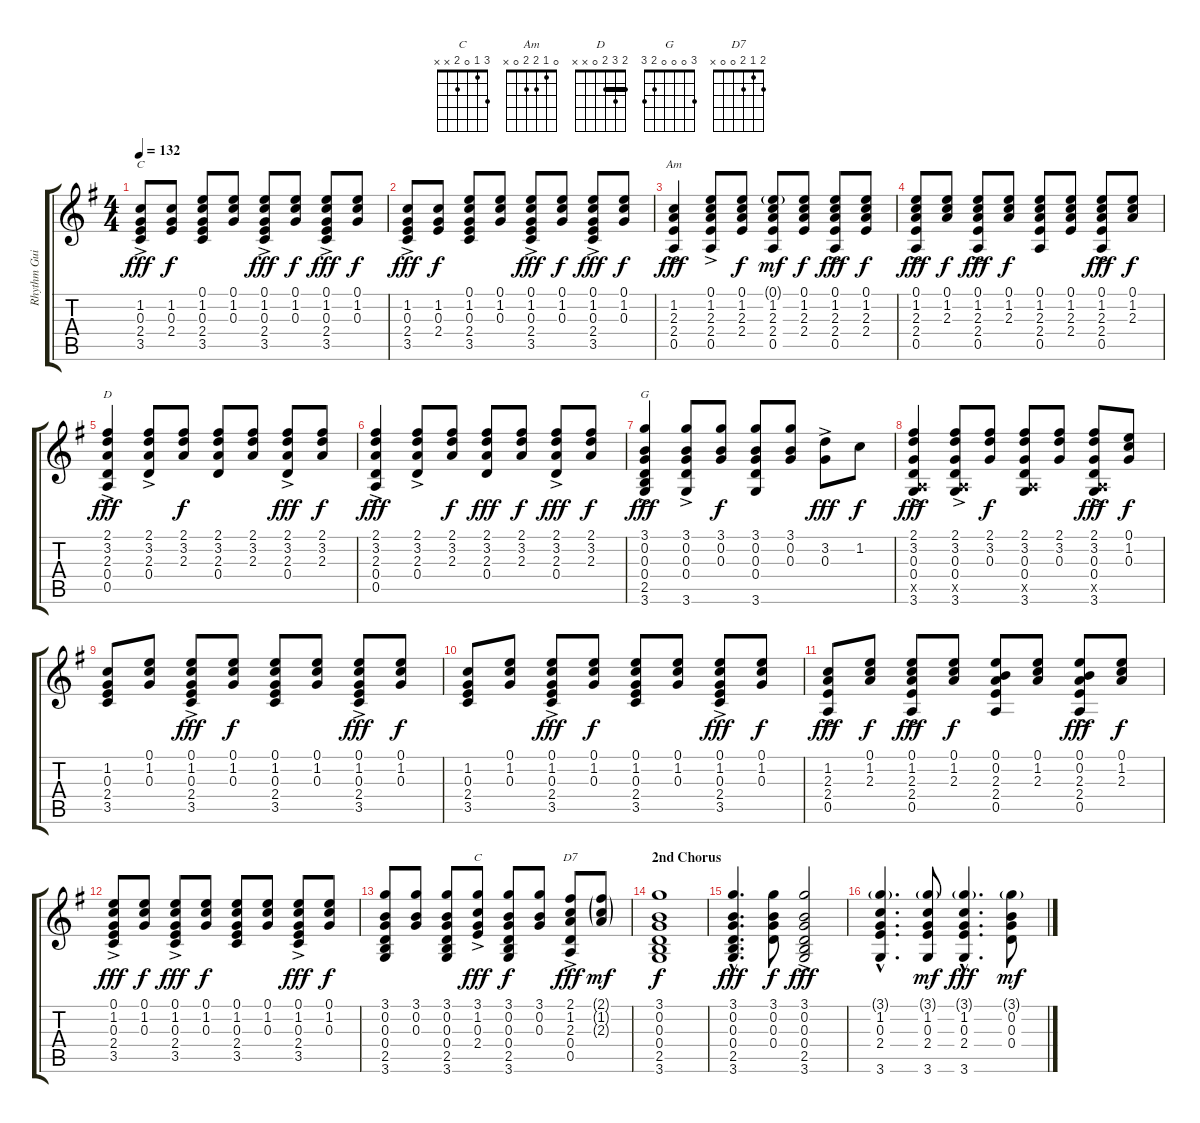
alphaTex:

\track ("Rhythm Guitar" "Rhythm Gui") {instrument acousticguitarnylon}
\staff {score tabs}
\tuning (E4 B3 G3 D3 A2 E2) {hide}
\chord ("C" 0 1 0 2 3 x)
\chord ("Am" 0 1 2 2 0 x)
\chord ("D" 2 3 2 0 x x) {barre 2}
\chord ("G" 3 0 0 0 2 3)
\chord ("C" 3 1 0 2 x x)
\chord ("D7" 2 1 2 0 0 x)
\ts (4 4)
\tempo 132
\clef g2
\ks g
(1.2{ac} 0.3 2.4 3.5).8{ch "C" dy fff} (1.2 0.3 2.4).8{dy f} (0.1 1.2 0.3 2.4 3.5).8 (0.1 1.2 0.3).8 (0.1{ac} 1.2 0.3 2.4 3.5).8{dy fff} (0.1 1.2 0.3).8{dy f} (0.1{ac} 1.2 0.3 2.4 3.5).8{dy fff} (0.1 1.2 0.3).8{dy f} |
(1.2{ac} 0.3 2.4 3.5).8{dy fff} (1.2 0.3 2.4).8{dy f} (0.1 1.2 0.3 2.4 3.5).8 (0.1 1.2 0.3).8 (0.1{ac} 1.2 0.3 2.4 3.5).8{dy fff} (0.1 1.2 0.3).8{dy f} (0.1{ac} 1.2 0.3 2.4 3.5).8{dy fff} (0.1 1.2 0.3).8{dy f} |
(1.2{ac} 2.3 2.4 0.5).4{ch "Am" dy fff} (0.1{ac} 1.2 2.3 2.4 0.5).8 (0.1 1.2 2.3 2.4).8{dy f} (0.1{g} 1.2 2.3 2.4 0.5).8{dy mf} (0.1 1.2 2.3 2.4).8{dy f} (0.1{ac} 1.2 2.3 2.4 0.5).8{dy fff} (0.1 1.2 2.3 2.4).8{dy f} |
(0.1{ac} 1.2 2.3 2.4 0.5).8{dy fff} (0.1 1.2 2.3).8{dy f} (0.1{ac} 1.2 2.3 2.4 0.5).8{dy fff} (0.1 1.2 2.3).8{dy f} (0.1 1.2 2.3 2.4 0.5).8 (0.1 1.2 2.3 2.4).8 (0.1{ac} 1.2 2.3 2.4 0.5).8{dy fff} (0.1 1.2 2.3).8{dy f} |
(2.1{ac} 3.2 2.3 0.4 0.5).4{ch "D" dy fff} (2.1{ac} 3.2 2.3 0.4).8 (2.1 3.2 2.3).8{dy f} (2.1 3.2 2.3 0.4).8 (2.1 3.2 2.3).8 (2.1{ac} 3.2 2.3 0.4).8{dy fff} (2.1 3.2 2.3).8{dy f} |
(2.1{ac} 3.2 2.3 0.4 0.5).4{dy fff} (2.1{ac} 3.2 2.3 0.4).8 (2.1 3.2 2.3).8{dy f} (2.1 3.2 2.3 0.4).8{dy fff} (2.1 3.2 2.3).8{dy f} (2.1{ac} 3.2 2.3 0.4).8{dy fff} (2.1 3.2 2.3).8{dy f} |
(3.1{ac} 0.2 0.3 0.4 2.5 3.6).4{ch "G" dy fff} (3.1{ac} 0.2 0.3 0.4 3.6).8 (3.1 0.2 0.3).8{dy f} (3.1 0.2 0.3 0.4 3.6).8 (3.1 0.2 0.3).8 (3.2{ac} 0.3).8{dy fff} 1.2.8{dy f} |
(2.1{ac} 3.2 0.3 0.4 0.5{x} 3.6).4{dy fff} (2.1{ac} 3.2 0.3 0.4 0.5{x} 3.6).8 (2.1 3.2 0.3).8{dy f} (2.1 3.2 0.3 0.4 0.5{x} 3.6).8 (2.1 3.2 0.3).8 (2.1{ac} 3.2 0.3 0.4 0.5{x} 3.6).8{dy fff} (0.1 1.2 0.3).8{dy f} |
(1.2 0.3 2.4 3.5).8 (0.1 1.2 0.3).8 (0.1{ac} 1.2 0.3 2.4 3.5).8{dy fff} (0.1 1.2 0.3).8{dy f} (0.1 1.2 0.3 2.4 3.5).8 (0.1 1.2 0.3).8 (0.1{ac} 1.2 0.3 2.4 3.5).8{dy fff} (0.1 1.2 0.3).8{dy f} |
(1.2 0.3 2.4 3.5).8 (0.1 1.2 0.3).8 (0.1{ac} 1.2 0.3 2.4 3.5).8{dy fff} (0.1 1.2 0.3).8{dy f} (0.1 1.2 0.3 2.4 3.5).8 (0.1 1.2 0.3).8 (0.1{ac} 1.2 0.3 2.4 3.5).8{dy fff} (0.1 1.2 0.3).8{dy f} |
(1.2{ac} 2.3 2.4 0.5).8{dy fff} (0.1 1.2 2.3).8{dy f} (0.1 1.2{ac} 2.3 2.4 0.5).8{dy fff} (0.1 1.2 2.3).8{dy f} (0.1 0.2 2.3 2.4 0.5).8 (0.1 1.2 2.3).8 (0.1{ac} 0.2 2.3 2.4 0.5).8{dy fff} (0.1 1.2 2.3).8{dy f} |
(0.1{ac} 1.2 0.3 2.4 3.5).8{dy fff} (0.1 1.2 0.3).8{dy f} (0.1{ac} 1.2 0.3 2.4 3.5).8{dy fff} (0.1 1.2 0.3).8{dy f} (0.1 1.2 0.3 2.4 3.5).8 (0.1 1.2 0.3).8 (0.1{ac} 1.2 0.3 2.4 3.5).8{dy fff} (0.1 1.2 0.3).8{dy f} |
(3.1 0.2 0.3 0.4 2.5 3.6).8 (3.1 0.2 0.3).8 (3.1 0.2 0.3 0.4 2.5 3.6).8 (3.1 1.2 0.3 2.4{ac}).8{ch "C" dy fff} (3.1 0.2 0.3 0.4 2.5 3.6).8{dy f} (3.1 0.2 0.3).8 (2.1 1.2{ac} 2.3 0.4 0.5).8{ch "D7" dy fff} (2.1{g} 1.2{g} 2.3{g}).8{dy mf} |
\section ("" "2nd Chorus")
(3.1 0.2 0.3 0.4 2.5 3.6).1{dy f} |
(3.1{hac} 0.2{hac} 0.3{hac} 0.4{hac} 2.5{hac} 3.6{hac}).4{d dy fff} (3.1 0.2 0.3 0.4).8{dy f} (3.1{ac} 0.2 0.3 0.4 2.5 3.6).2{dy fff} |
(3.1{g hac} 1.2{hac} 0.3{hac} 2.4{hac} 3.6{hac}).4{d} (3.1{g} 1.2 0.3 2.4 3.6).8{dy mf} (3.1{g hac} 1.2{hac} 0.3{hac} 2.4{hac} 3.6{hac}).4{d dy fff} (3.1{g} 0.2 0.3 0.4).8{dy mf}
